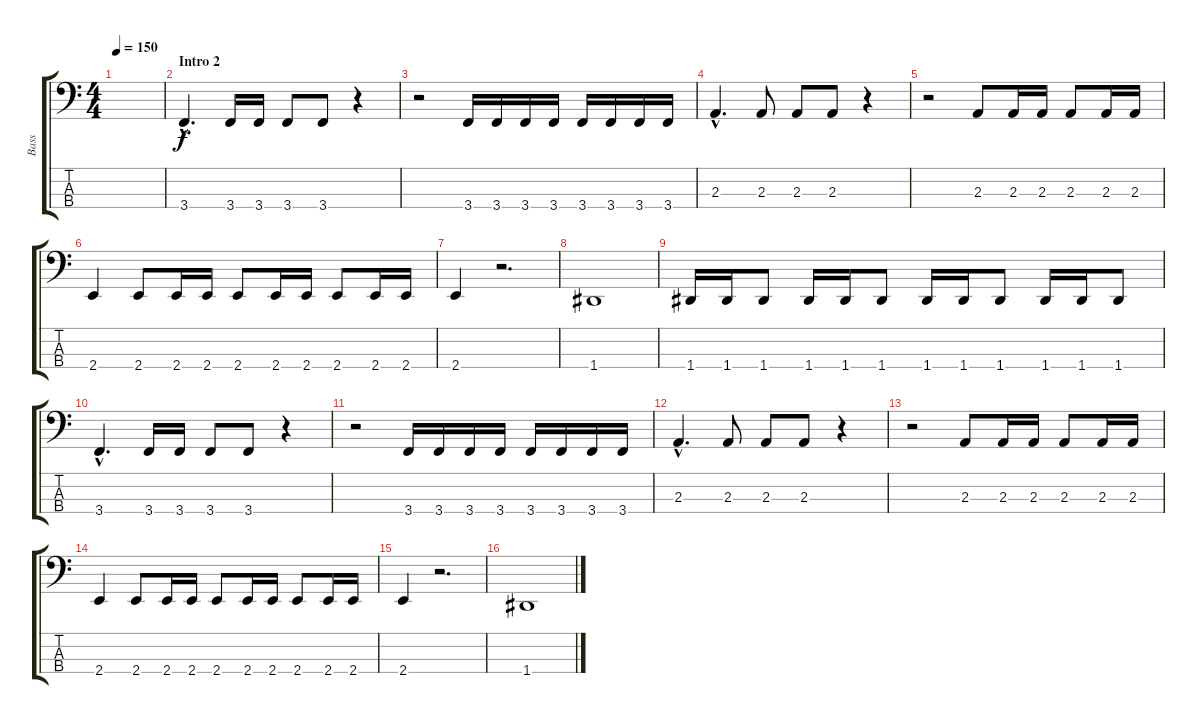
\track ("Bass" "Bass") {instrument electricbasspick}
\staff {score tabs}
\tuning (F2 C2 G1 D1) {hide}
\ts (4 4)
\tempo 150
\clef f4
\ks c
|
\section ("" "Intro 2")
3.4{hac}.4{d} 3.4.16 3.4.16 3.4.8 3.4.8 r.4 |
r.2 3.4.16 3.4.16 3.4.16 3.4.16 3.4.16 3.4.16 3.4.16 3.4.16 |
2.3{hac}.4{d} 2.3.8 2.3.8 2.3.8 r.4 |
r.2 2.3.8 2.3.16 2.3.16 2.3.8 2.3.16 2.3.16 |
2.4.4 2.4.8 2.4.16 2.4.16 2.4.8 2.4.16 2.4.16 2.4.8 2.4.16 2.4.16 |
2.4.4 r.2{d} |
1.4.1 |
1.4.16 1.4.16 1.4.8 1.4.16 1.4.16 1.4.8 1.4.16 1.4.16 1.4.8 1.4.16 1.4.16 1.4.8 |
3.4{hac}.4{d} 3.4.16 3.4.16 3.4.8 3.4.8 r.4 |
r.2 3.4.16 3.4.16 3.4.16 3.4.16 3.4.16 3.4.16 3.4.16 3.4.16 |
2.3{hac}.4{d} 2.3.8 2.3.8 2.3.8 r.4 |
r.2 2.3.8 2.3.16 2.3.16 2.3.8 2.3.16 2.3.16 |
2.4.4 2.4.8 2.4.16 2.4.16 2.4.8 2.4.16 2.4.16 2.4.8 2.4.16 2.4.16 |
2.4.4 r.2{d} |
1.4.1
